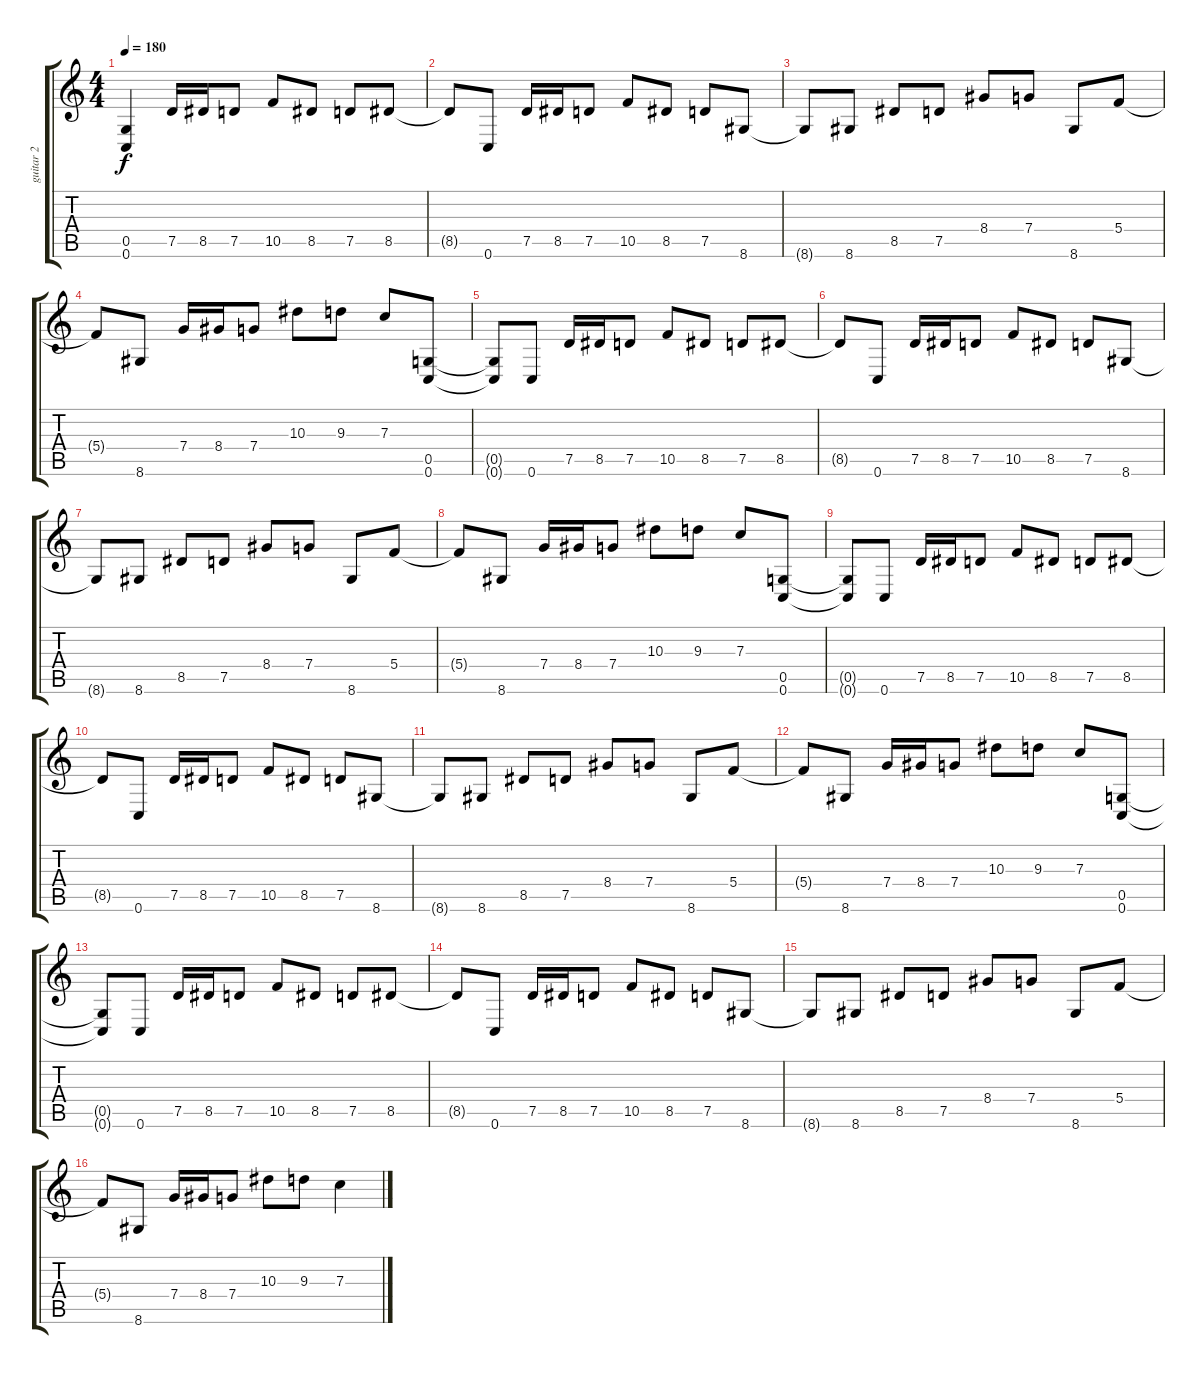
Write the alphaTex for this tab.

\track ("guitar 2" "guitar 2") {instrument overdrivenguitar}
\staff {score tabs}
\tuning (D4 A3 F3 C3 G2 C2) {hide}
\ts (4 4)
\tempo 180
\clef g2
\ks c
(0.5 0.6).4{dy f instrument overdrivenguitar} 7.5.16 8.5.16 7.5.8 10.5.8 8.5.8 7.5.8 8.5.8 |
8.5{t}.8 0.6.8 7.5.16 8.5.16 7.5.8 10.5.8 8.5.8 7.5.8 8.6.8 |
8.6{t}.8 8.6.8 8.5.8 7.5.8 8.4.8 7.4.8 8.6.8 5.4.8 |
5.4{t}.8 8.6.8 7.4.16 8.4.16 7.4.8 10.3.8 9.3.8 7.3.8 (0.5 0.6).8 |
(0.5{t} 0.6{t}).8 0.6.8 7.5.16 8.5.16 7.5.8 10.5.8 8.5.8 7.5.8 8.5.8 |
8.5{t}.8 0.6.8 7.5.16 8.5.16 7.5.8 10.5.8 8.5.8 7.5.8 8.6.8 |
8.6{t}.8 8.6.8 8.5.8 7.5.8 8.4.8 7.4.8 8.6.8 5.4.8 |
5.4{t}.8 8.6.8 7.4.16 8.4.16 7.4.8 10.3.8 9.3.8 7.3.8 (0.5 0.6).8 |
(0.5{t} 0.6{t}).8 0.6.8 7.5.16 8.5.16 7.5.8 10.5.8 8.5.8 7.5.8 8.5.8 |
8.5{t}.8 0.6.8 7.5.16 8.5.16 7.5.8 10.5.8 8.5.8 7.5.8 8.6.8 |
8.6{t}.8 8.6.8 8.5.8 7.5.8 8.4.8 7.4.8 8.6.8 5.4.8 |
5.4{t}.8 8.6.8 7.4.16 8.4.16 7.4.8 10.3.8 9.3.8 7.3.8 (0.5 0.6).8 |
(0.5{t} 0.6{t}).8 0.6.8 7.5.16 8.5.16 7.5.8 10.5.8 8.5.8 7.5.8 8.5.8 |
8.5{t}.8 0.6.8 7.5.16 8.5.16 7.5.8 10.5.8 8.5.8 7.5.8 8.6.8 |
8.6{t}.8 8.6.8 8.5.8 7.5.8 8.4.8 7.4.8 8.6.8 5.4.8 |
5.4{t}.8 8.6.8 7.4.16 8.4.16 7.4.8 10.3.8 9.3.8 7.3.4
